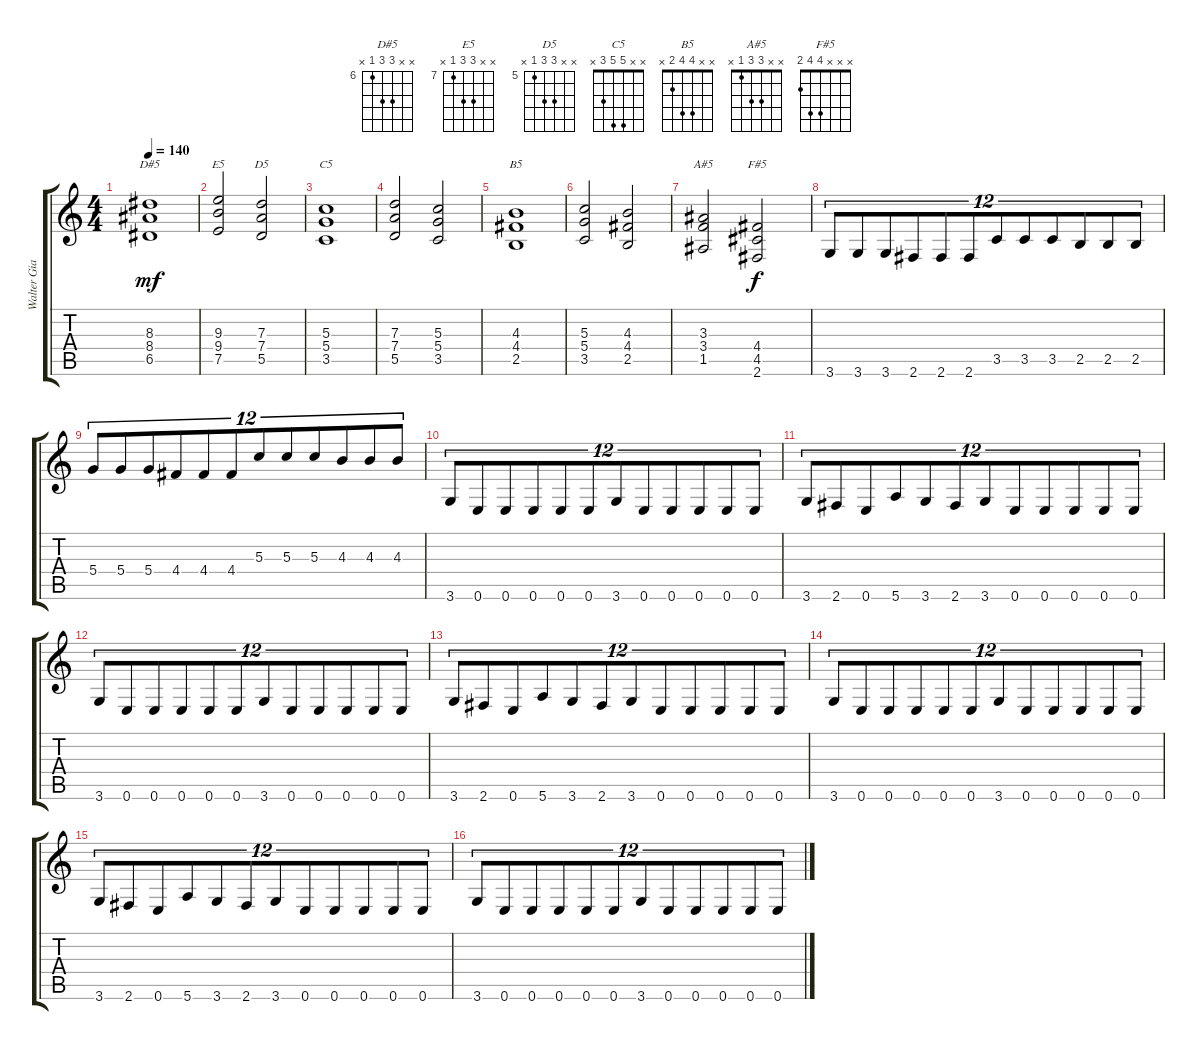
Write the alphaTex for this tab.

\track ("Walter Giardino" "Walter Gia") {instrument distortionguitar}
\staff {score tabs}
\tuning (E4 B3 G3 D3 A2 E2) {hide}
\chord ("D#5" x x 8 8 6 x) {firstfret 6}
\chord ("E5" x x 9 9 7 x) {firstfret 7}
\chord ("D5" x x 7 7 5 x) {firstfret 5}
\chord ("C5" x x 5 5 3 x)
\chord ("B5" x x 4 4 2 x)
\chord ("A#5" x x 3 3 1 x)
\chord ("F#5" x x x 4 4 2)
\ts (4 4)
\tempo 140
\clef g2
\ks c
(8.3 8.4 6.5).1{ch "D#5" dy mf} |
(9.3 9.4 7.5).2{ch "E5"} (7.3 7.4 5.5).2{ch "D5"} |
(5.3 5.4 3.5).1{ch "C5"} |
(7.3 7.4 5.5).2 (5.3 5.4 3.5).2 |
(4.3 4.4 2.5).1{ch "B5"} |
(5.3 5.4 3.5).2 (4.3 4.4 2.5).2 |
(3.3 3.4 1.5).2{ch "A#5"} (4.4 4.5 2.6).2{ch "F#5" dy f} |
3.6.8{tu (12 8)} 3.6.8{tu (12 8)} 3.6.8{tu (12 8)} 2.6.8{tu (12 8)} 2.6.8{tu (12 8)} 2.6.8{tu (12 8)} 3.5.8{tu (12 8)} 3.5.8{tu (12 8)} 3.5.8{tu (12 8)} 2.5.8{tu (12 8)} 2.5.8{tu (12 8)} 2.5.8{tu (12 8)} |
5.4.8{tu (12 8)} 5.4.8{tu (12 8)} 5.4.8{tu (12 8)} 4.4.8{tu (12 8)} 4.4.8{tu (12 8)} 4.4.8{tu (12 8)} 5.3.8{tu (12 8)} 5.3.8{tu (12 8)} 5.3.8{tu (12 8)} 4.3.8{tu (12 8)} 4.3.8{tu (12 8)} 4.3.8{tu (12 8)} |
3.6.8{tu (12 8)} 0.6.8{tu (12 8)} 0.6.8{tu (12 8)} 0.6.8{tu (12 8)} 0.6.8{tu (12 8)} 0.6.8{tu (12 8)} 3.6.8{tu (12 8)} 0.6.8{tu (12 8)} 0.6.8{tu (12 8)} 0.6.8{tu (12 8)} 0.6.8{tu (12 8)} 0.6.8{tu (12 8)} |
3.6.8{tu (12 8)} 2.6.8{tu (12 8)} 0.6.8{tu (12 8)} 5.6.8{tu (12 8)} 3.6.8{tu (12 8)} 2.6.8{tu (12 8)} 3.6.8{tu (12 8)} 0.6.8{tu (12 8)} 0.6.8{tu (12 8)} 0.6.8{tu (12 8)} 0.6.8{tu (12 8)} 0.6.8{tu (12 8)} |
3.6.8{tu (12 8)} 0.6.8{tu (12 8)} 0.6.8{tu (12 8)} 0.6.8{tu (12 8)} 0.6.8{tu (12 8)} 0.6.8{tu (12 8)} 3.6.8{tu (12 8)} 0.6.8{tu (12 8)} 0.6.8{tu (12 8)} 0.6.8{tu (12 8)} 0.6.8{tu (12 8)} 0.6.8{tu (12 8)} |
3.6.8{tu (12 8)} 2.6.8{tu (12 8)} 0.6.8{tu (12 8)} 5.6.8{tu (12 8)} 3.6.8{tu (12 8)} 2.6.8{tu (12 8)} 3.6.8{tu (12 8)} 0.6.8{tu (12 8)} 0.6.8{tu (12 8)} 0.6.8{tu (12 8)} 0.6.8{tu (12 8)} 0.6.8{tu (12 8)} |
3.6.8{tu (12 8)} 0.6.8{tu (12 8)} 0.6.8{tu (12 8)} 0.6.8{tu (12 8)} 0.6.8{tu (12 8)} 0.6.8{tu (12 8)} 3.6.8{tu (12 8)} 0.6.8{tu (12 8)} 0.6.8{tu (12 8)} 0.6.8{tu (12 8)} 0.6.8{tu (12 8)} 0.6.8{tu (12 8)} |
3.6.8{tu (12 8)} 2.6.8{tu (12 8)} 0.6.8{tu (12 8)} 5.6.8{tu (12 8)} 3.6.8{tu (12 8)} 2.6.8{tu (12 8)} 3.6.8{tu (12 8)} 0.6.8{tu (12 8)} 0.6.8{tu (12 8)} 0.6.8{tu (12 8)} 0.6.8{tu (12 8)} 0.6.8{tu (12 8)} |
3.6.8{tu (12 8)} 0.6.8{tu (12 8)} 0.6.8{tu (12 8)} 0.6.8{tu (12 8)} 0.6.8{tu (12 8)} 0.6.8{tu (12 8)} 3.6.8{tu (12 8)} 0.6.8{tu (12 8)} 0.6.8{tu (12 8)} 0.6.8{tu (12 8)} 0.6.8{tu (12 8)} 0.6.8{tu (12 8)}
